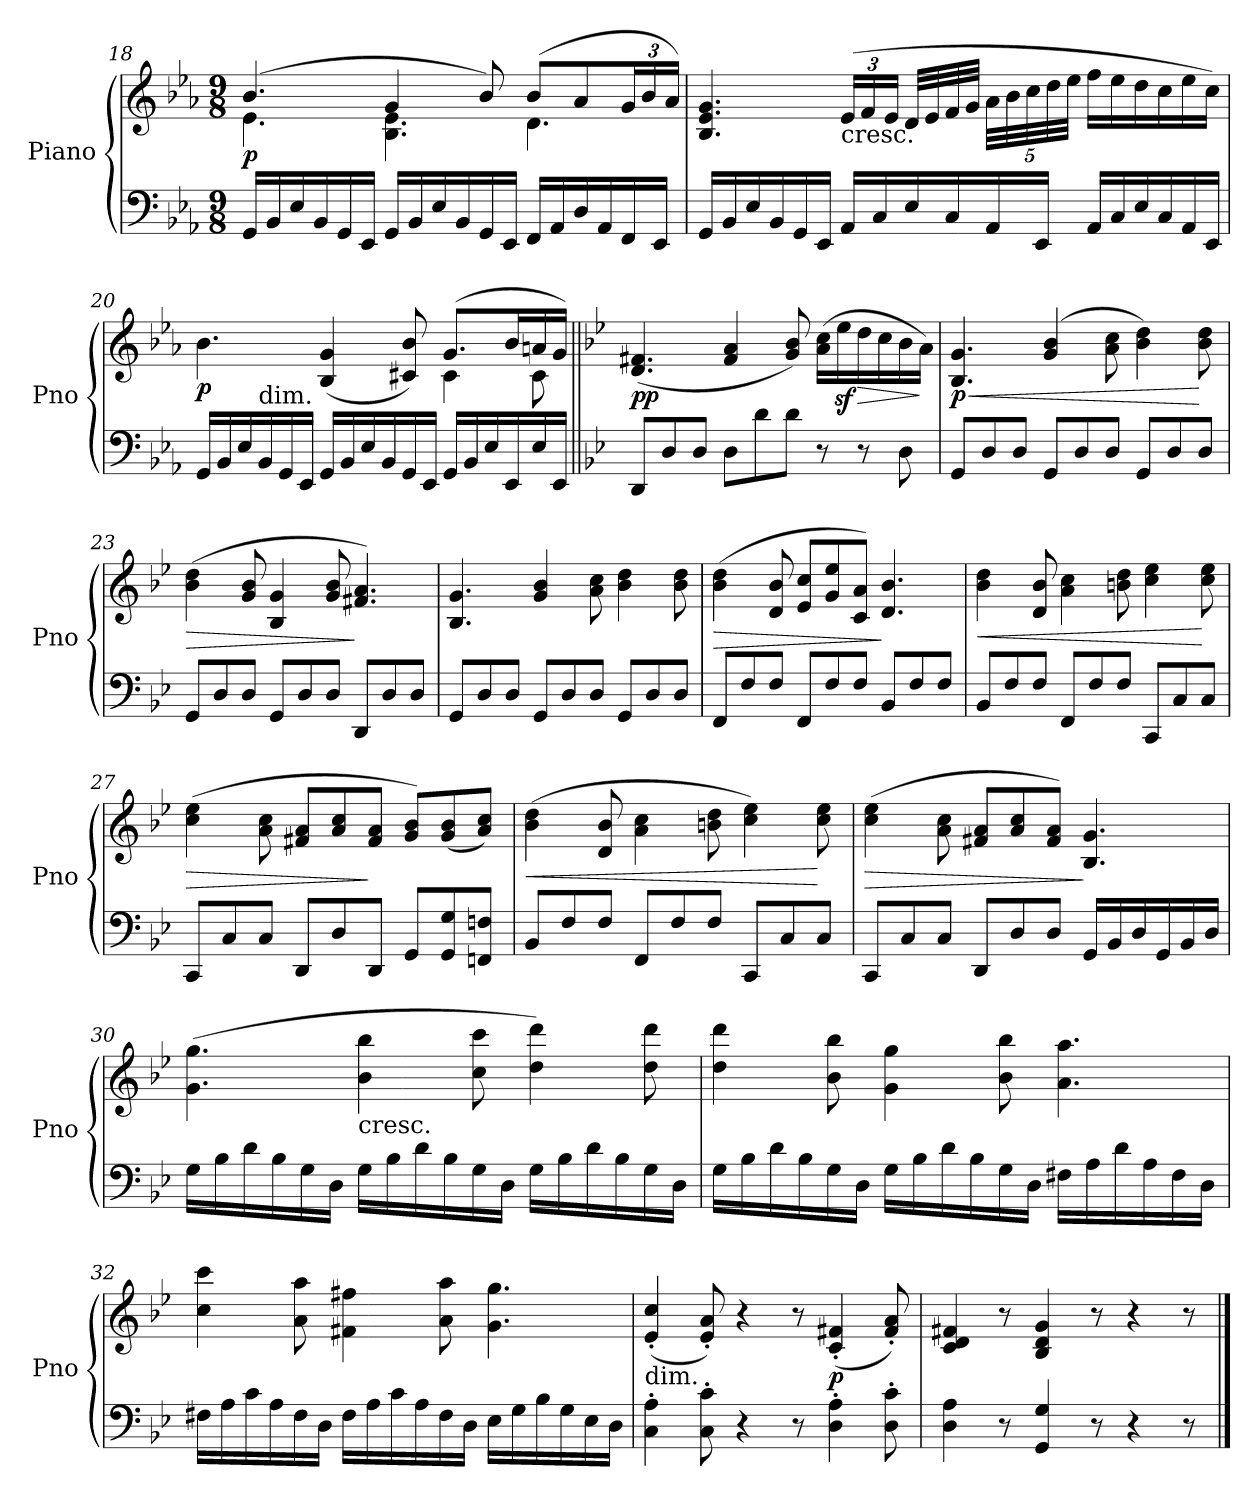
**kern	**kern	**dynam
*part1	*part1	*part1
*staff2	*staff1	*staff1/2
*I"Piano	*	*
*I'Pno	*	*
!!LO:LB:g=z
*clefF4	*clefG2	*
*k[b-e-a-]	*k[b-e-a-]	*
*E-:	*E-:	*
*M9/8	*M9/8	*
=18	=18	=18
*	*^	*
!	!	!	!LO:DY:b
16GG/LL	(4.b-/	4.e-\	p
16BB-/	.	.	.
16E-/	.	.	.
16BB-/	.	.	.
16GG/	.	.	.
16EE-/JJ	.	.	.
16GG/LL	4g/	4.B-\ 4.e-\	.
16BB-/	.	.	.
16E-/	.	.	.
16BB-/	.	.	.
16GG/	8b-/)	.	.
16EE-/JJ	.	.	.
16FF/LL	(8b-/L	4.d\	.
16AA-/	.	.	.
16D/	8a-/	.	.
16AA-/	.	.	.
*	*Xbrackettup	*	*
16FF/	24g/L	.	.
.	24b-/	.	.
16EE-/JJ	.	.	.
.	24a-/JJ)	.	.
*	*v	*v	*
=19	=19	=19
16GG/LL	4.B-/ 4.e-/ 4.g/	.
16BB-/	.	.
16E-/	.	.
16BB-/	.	.
16GG/	.	.
16EE-/JJ	.	.
!	!LO:TX:b:t=cresc.	!
16AA-/LL	(24e-/LL	.
.	24f/	.
16C/	.	.
.	24e-/JJ	.
16E-/	32d/LLL	.
.	32e-/	.
16C/	32f/	.
.	32g/JJJ	.
16AA-/	40a-\LLL	.
.	40b-\	.
.	40cc\	.
16EE-/JJ	.	.
.	40dd\	.
.	40ee-\JJJ	.
16AA-/LL	16ff\LL	.
16C/	16ee-\	.
16E-/	16dd\	.
16C/	16cc\	.
16AA-/	16ee-\	.
16EE-/JJ	16cc\JJ)	.
!!LO:LB:g=z
=20	=20	=20
*	*^	*
!	!	!	!LO:DY:b
16GG/LL	4.b-\	2.ryy	p
16BB-/	.	.	.
16E-/	.	.	.
!LO:TX:a:t=dim.	!	!	!
16BB-/	.	.	.
16GG/	.	.	.
16EE-/JJ	.	.	.
16GG/LL	(4B-/ 4g/	.	.
16BB-/	.	.	.
16E-/	.	.	.
16BB-/	.	.	.
16GG/	8c#X/ 8b-/)	.	.
16EE-/JJ	.	.	.
16GG/LL	(8.g/L	4c#\	.
16BB-/	.	.	.
16E-/	.	.	.
16EE-/	16b-/L	.	.
16E-/	16an/	8c#\	.
16EE-/JJ	16g/JJ)	.	.
*	*v	*v	*
=21||	=21||	=21||
*k[b-e-]	*k[b-e-]	*
*B-:	*B-:	*
!	!	!LO:DY:b
8DD/L	(4.d/ 4.f#X/	pp
8D/	.	.
8D/J	.	.
8D\L	4f#/ 4a/	.
8d\	.	.
8d\J	8g/ 8b-/)	.
8r	(16a\ 16cc\LL	.
.	16ee-z<\	.
!	!	!LO:HP:b
8r	16dd\	>
.	16cc\	.
8D\	16b-\	.
.	16a\JJ)	]
=22	=22	=22
!	!	!LO:HP:b
!	!	!LO:DY:n=1:b
8GG/L	4.B-/ 4.g/	< p
8D/	.	.
8D/J	.	.
8GG/L	(4g/ 4b-/	.
8D/	.	.
8D/J	8a\ 8cc\	.
8GG/L	4b-\ 4dd\)	.
8D/	.	.
8D/J	8b-\ 8dd\	[
!!LO:LB:g=z
=23	=23	=23
!	!	!LO:HP:b
8GG/L	(4b-\ 4dd\	>
8D/	.	.
8D/J	8g/ 8b-/	.
8GG/L	4B-/ 4g/	.
8D/	.	.
8D/J	8g/ 8b-/	.
8DD/L	4.f#X/ 4.a/)	]
8D/	.	.
8D/J	.	.
=24	=24	=24
8GG/L	4.B-/ 4.g/	.
8D/	.	.
8D/J	.	.
8GG/L	4g/ 4b-/	.
8D/	.	.
8D/J	8a\ 8cc\	.
8GG/L	4b-\ 4dd\	.
8D/	.	.
8D/J	8b-\ 8dd\	.
=25	=25	=25
!	!	!LO:HP:b
8FF/L	(4b-\ 4dd\	>
8F/	.	.
8F/J	8d/ 8b-/	.
8FF/L	8e-/ 8cc/L	.
8F/	8g/ 8ee-/	.
8F/J	8c/ 8a/J)	.
8BB-/L	4.d/ 4.b-/	]
8F/	.	.
8F/J	.	.
=26	=26	=26
!	!	!LO:HP:b
8BB-/L	4b-\ 4dd\	<
8F/	.	.
8F/J	8d/ 8b-/	.
8FF/L	4a\ 4cc\	.
8F/	.	.
8F/J	8bn\ 8dd\	.
8CC/L	4cc\ 4ee-\	.
8C/	.	.
8C/J	8cc\ 8ee-\	[
!!LO:LB:g=z
=27	=27	=27
!	!	!LO:HP:b
8CC/L	(4cc\ 4ee-\	>
8C/	.	.
8C/J	8a\ 8cc\	.
8DD/L	8f#X/ 8a/L	.
8D/	8a/ 8cc/	.
8DD/J	8f#/ 8a/J	]
8GG/L	8g/ 8b-/L)	.
8GG/ 8G/	(8g/ 8b-/	.
8FFn/ 8Fn/J	8a/ 8cc/J)	.
=28	=28	=28
!	!	!LO:HP:b
8BB-/L	(4b-\ 4dd\	<
8F/	.	.
8F/J	8d/ 8b-/	.
8FF/L	4a\ 4cc\	.
8F/	.	.
8F/J	8bn\ 8dd\	.
8CC/L	4cc\ 4ee-\)	.
8C/	.	.
8C/J	8cc\ 8ee-\	[
=29	=29	=29
!	!	!LO:HP:b
8CC/L	(4cc\ 4ee-\	>
8C/	.	.
8C/J	8a\ 8cc\	.
8DD/L	8f#X/ 8a/L	.
8D/	8a/ 8cc/	.
8D/J	8f#/ 8a/J)	.
16GG/LL	4.B-/ 4.g/	]
16BB-/	.	.
16D/	.	.
16GG/	.	.
16BB-/	.	.
16D/JJ	.	.
!!LO:PB:g=z
=30	=30	=30
16G\LL	(4.g\ 4.gg\	.
16B-\	.	.
16d\	.	.
16B-\	.	.
16G\	.	.
16D\JJ	.	.
!	!LO:TX:b:t=cresc.	!
16G\LL	4b-\ 4bb-\	.
16B-\	.	.
16d\	.	.
16B-\	.	.
16G\	8cc\ 8ccc\	.
16D\JJ	.	.
16G\LL	4dd\ 4ddd\)	.
16B-\	.	.
16d\	.	.
16B-\	.	.
16G\	8dd\ 8ddd\	.
16D\JJ	.	.
=31	=31	=31
16G\LL	4dd\ 4ddd\	.
16B-\	.	.
16d\	.	.
16B-\	.	.
16G\	8b-\ 8bb-\	.
16D\JJ	.	.
16G\LL	4g\ 4gg\	.
16B-\	.	.
16d\	.	.
16B-\	.	.
16G\	8b-\ 8bb-\	.
16D\JJ	.	.
16F#X\LL	4.a\ 4.aa\	.
16A\	.	.
16d\	.	.
16A\	.	.
16F#\	.	.
16D\JJ	.	.
!!LO:LB:g=z
=32	=32	=32
16F#X\LL	4cc\ 4ccc\	.
16A\	.	.
16c\	.	.
16A\	.	.
16F#\	8a\ 8aa\	.
16D\JJ	.	.
16F#\LL	4f#X\ 4ff#X\	.
16A\	.	.
16c\	.	.
16A\	.	.
16F#\	8a\ 8aa\	.
16D\JJ	.	.
16E-\LL	4.g\ 4.gg\	.
16G\	.	.
16B-\	.	.
16G\	.	.
16E-\	.	.
16D\JJ	.	.
=33	=33	=33
!	!LO:TX:b:t=dim.	!
4C\' 4A\'	(4e-/' 4cc/'	.
8C\' 8c\'	8e-/' 8a/')	.
4r	4r	.
8r	8r	.
!	!	!LO:DY:b
4D\' 4A\'	(4c/' 4f#X/'	p
8D\' 8c\'	8f#/' 8a/')	.
=34	=34	=34
4D\ 4A\	4c/ 4d/ 4f#X/	.
8r	8r	.
4GG/ 4G/	4B-/ 4d/ 4g/	.
8r	8r	.
4r	4r	.
8r	8r	.
==	==	==
*-	*-	*-
